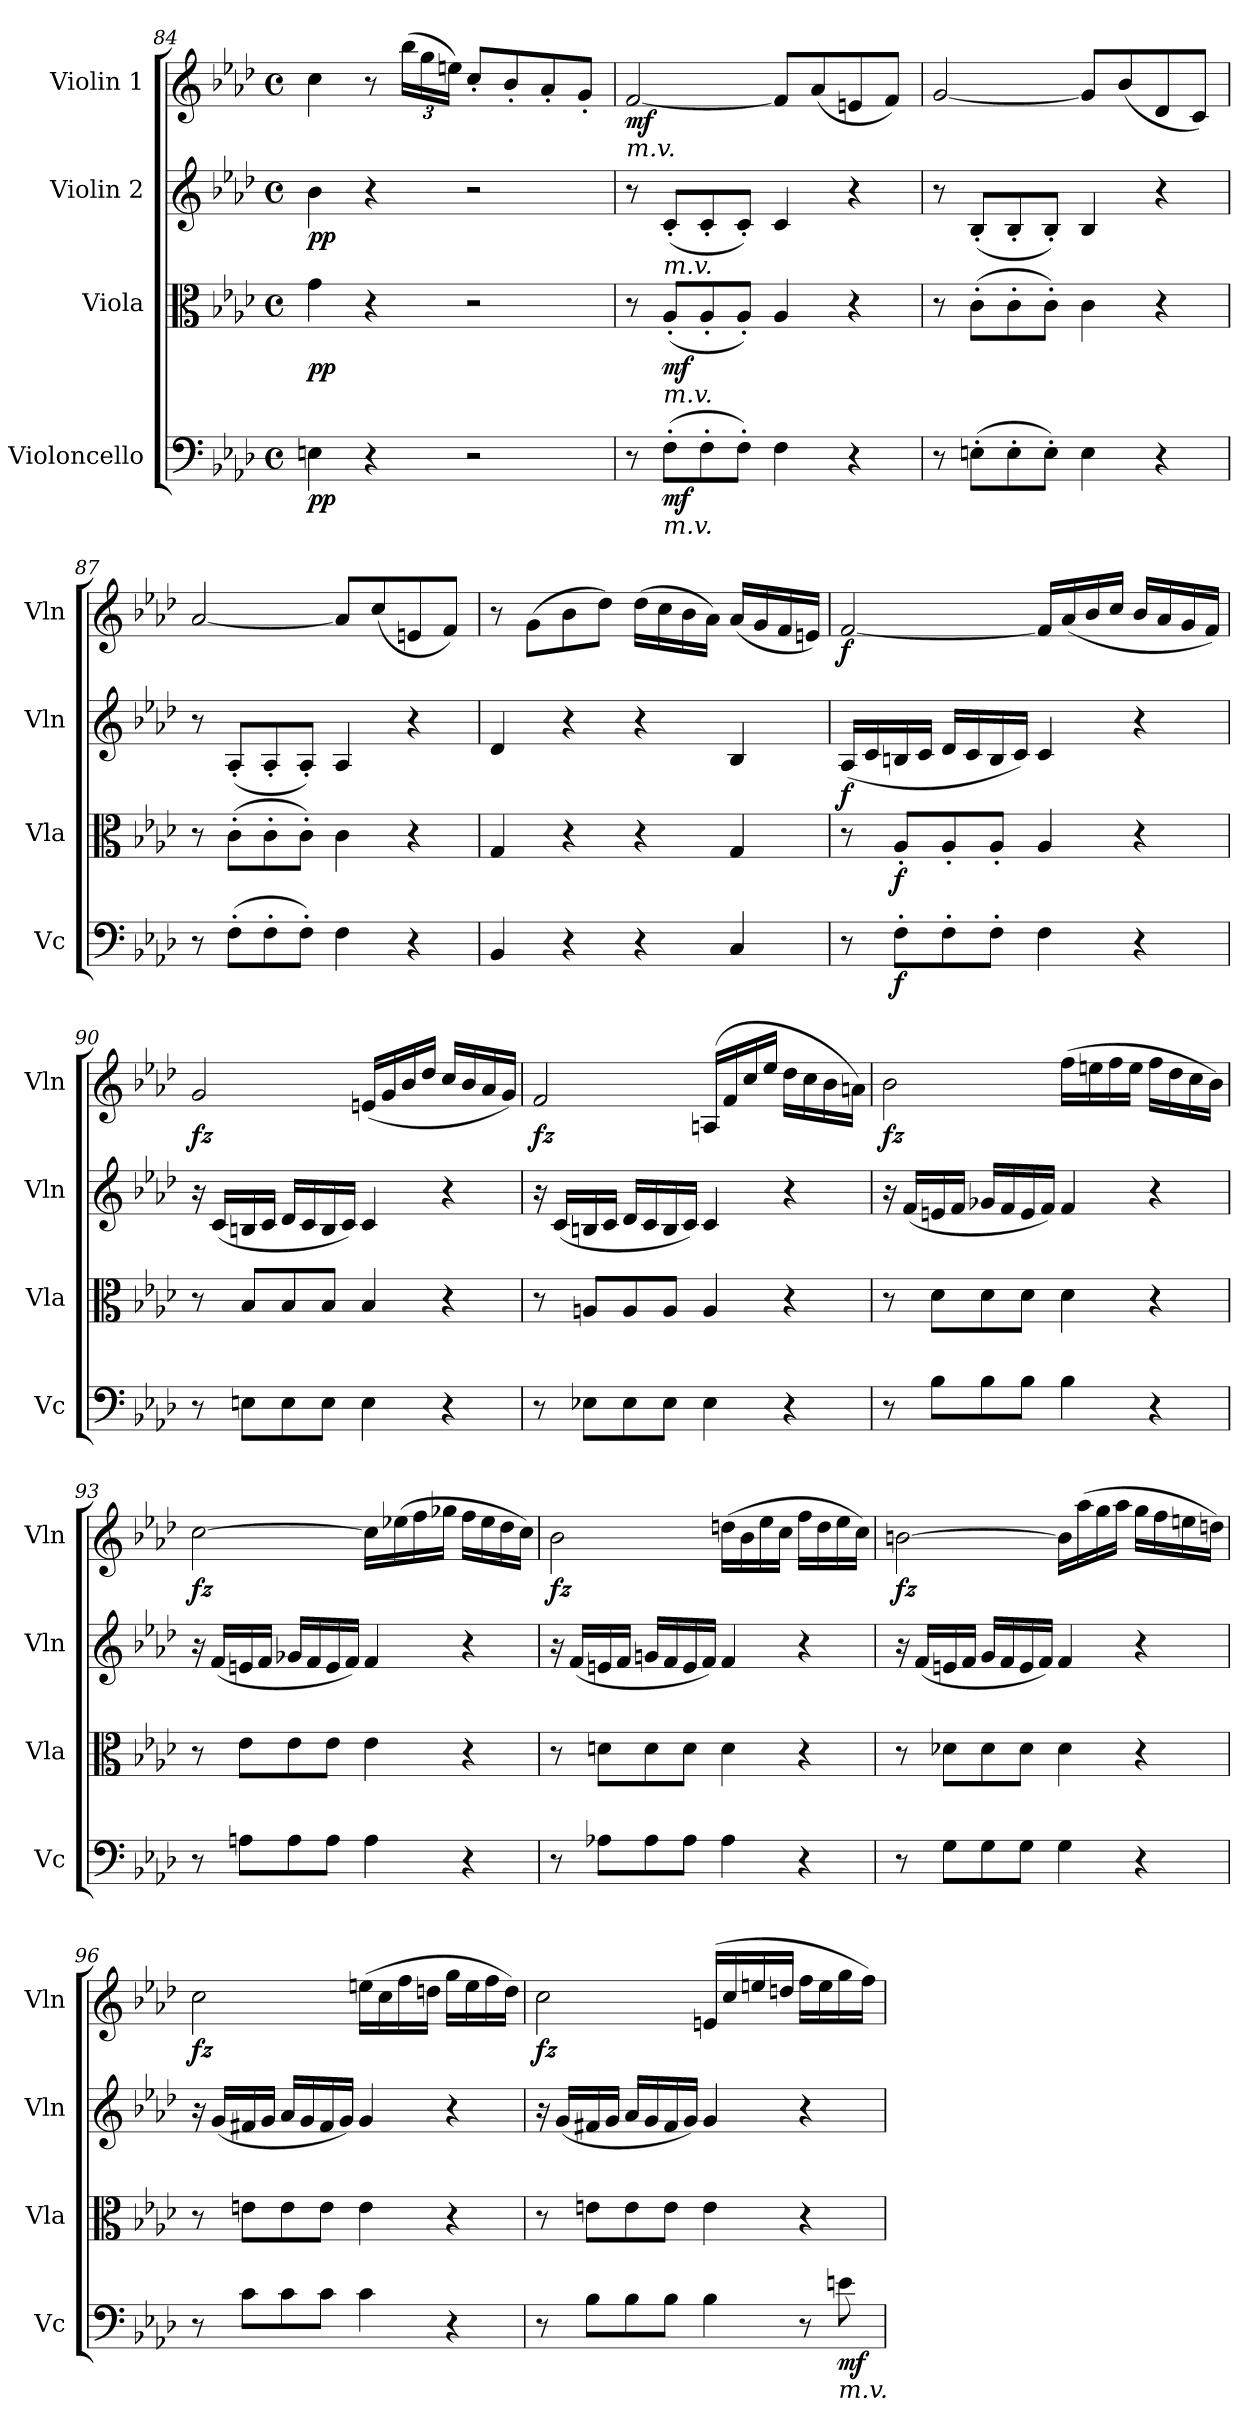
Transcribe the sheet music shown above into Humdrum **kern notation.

**kern	**dynam	**kern	**dynam	**kern	**dynam	**kern	**dynam
*part4	*part4	*part3	*part3	*part2	*part2	*part1	*part1
*staff4	*staff4	*staff3	*staff3	*staff2	*staff2	*staff1	*staff1
*I"Violoncello	*	*I"Viola	*	*I"Violin 2	*	*I"Violin 1	*
*I'Vc	*	*I'Vla	*	*I'Vln	*	*I'Vln	*
!!LO:LB:g=z
*clefF4	*	*clefC3	*	*clefG2	*	*clefG2	*
*k[b-e-a-d-]	*	*k[b-e-a-d-]	*	*k[b-e-a-d-]	*	*k[b-e-a-d-]	*
*M4/4	*	*M4/4	*	*M4/4	*	*M4/4	*
*met(c)	*	*met(c)	*	*met(c)	*	*met(c)	*
=84	=84	=84	=84	=84	=84	=84	=84
!	!LO:DY:b	!	!LO:DY:b	!	!LO:DY:b	!	!
4En\	pp	4g\	pp	4b-\	pp	4cc\	.
4r	.	4r	.	4r	.	8r	.
*	*	*	*	*	*	*Xbrackettup	*
.	.	.	.	.	.	(>24bb-\LL	.
.	.	.	.	.	.	24gg\	.
.	.	.	.	.	.	24een\JJ)	.
2r	.	2r	.	2r	.	8cc'/L	.
.	.	.	.	.	.	8b-'/	.
.	.	.	.	.	.	8a-'/	.
.	.	.	.	.	.	8g'/J	.
=85	=85	=85	=85	=85	=85	=85	=85
!	!	!	!	!	!	!LO:TX:b:i:t=m.v.	!
!	!	!	!	!	!	!	!LO:DY:b
8r	.	8r	.	8r	.	[2f/	mf
!	!	!	!	!LO:TX:b:i:t=m.v.	!	!	!
!	!	!LO:TX:b:i:t=m.v.	!	!	!	!	!
!LO:TX:b:i:t=m.v.	!	!	!	!	!	!	!
!	!LO:DY:b	!	!LO:DY:b	!	!LO:DY:b	!	!
(>8F'\L	mf	(<8A-'/L	mf	(<8c'/L	other-dynamics	.	.
8F'\	.	8A-'/	.	8c'/	.	.	.
8F'\J)	.	8A-'/J)	.	8c'/J)	.	.	.
4F\	.	4A-/	.	4c/	.	8f/L]	.
.	.	.	.	.	.	(<8a-/	.
4r	.	4r	.	4r	.	8en/	.
.	.	.	.	.	.	8f/J)	.
=86	=86	=86	=86	=86	=86	=86	=86
8r	.	8r	.	8r	.	[2g/	.
(>8En'\L	.	(>8c'\L	.	(<8B-'/L	.	.	.
8E'\	.	8c'\	.	8B-'/	.	.	.
8E'\J)	.	8c'\J)	.	8B-'/J)	.	.	.
4E\	.	4c\	.	4B-/	.	8g/L]	.
.	.	.	.	.	.	(<8b-/	.
4r	.	4r	.	4r	.	8d-/	.
.	.	.	.	.	.	8c/J)	.
=87	=87	=87	=87	=87	=87	=87	=87
8r	.	8r	.	8r	.	[2a-/	.
(>8F'\L	.	(>8c'\L	.	(<8A-'/L	.	.	.
8F'\	.	8c'\	.	8A-'/	.	.	.
8F'\J)	.	8c'\J)	.	8A-'/J)	.	.	.
4F\	.	4c\	.	4A-/	.	8a-/L]	.
.	.	.	.	.	.	(<8cc/	.
4r	.	4r	.	4r	.	8en/	.
.	.	.	.	.	.	8f/J)	.
=88	=88	=88	=88	=88	=88	=88	=88
4BB-/	.	4G/	.	4d-/	.	8r	.
.	.	.	.	.	.	(>8g\L	.
4r	.	4r	.	4r	.	8b-\	.
.	.	.	.	.	.	8dd-\J)	.
4r	.	4r	.	4r	.	(>16dd-\LL	.
.	.	.	.	.	.	16cc\	.
.	.	.	.	.	.	16b-\	.
.	.	.	.	.	.	16a-\JJ)	.
4C/	.	4G/	.	4B-/	.	(<16a-/LL	.
.	.	.	.	.	.	16g/	.
.	.	.	.	.	.	16f/	.
.	.	.	.	.	.	16en/JJ)	.
!!LO:LB:g=z
=89	=89	=89	=89	=89	=89	=89	=89
!	!	!	!	!	!LO:DY:b	!	!LO:DY:b
8r	.	8r	.	(<16A-/LL	f	[2f/	f
.	.	.	.	16c/	.	.	.
!	!LO:DY:b	!	!LO:DY:b	!	!	!	!
8F'\L	f	8A-'/L	f	16Bn/	.	.	.
.	.	.	.	16c/JJ	.	.	.
8F'\	.	8A-'/	.	16d-/LL	.	.	.
.	.	.	.	16c/	.	.	.
8F'\J	.	8A-'/J	.	16B/	.	.	.
.	.	.	.	16c/JJ)	.	.	.
4F\	.	4A-/	.	4c/	.	16f/LL]	.
.	.	.	.	.	.	(<16a-/	.
.	.	.	.	.	.	16b-/	.
.	.	.	.	.	.	16cc/JJ	.
4r	.	4r	.	4r	.	16b-/LL	.
.	.	.	.	.	.	16a-/	.
.	.	.	.	.	.	16g/	.
.	.	.	.	.	.	16f/JJ)	.
=90	=90	=90	=90	=90	=90	=90	=90
!	!	!	!	!	!	!	!LO:DY:b
8r	.	8r	.	16r	.	2g/	fz
.	.	.	.	(<16c/LL	.	.	.
8En\L	.	8B-/L	.	16Bn/	.	.	.
.	.	.	.	16c/JJ	.	.	.
8E\	.	8B-/	.	16d-/LL	.	.	.
.	.	.	.	16c/	.	.	.
8E\J	.	8B-/J	.	16B/	.	.	.
.	.	.	.	16c/JJ)	.	.	.
4E\	.	4B-/	.	4c/	.	(<16en/LL	.
.	.	.	.	.	.	16g/	.
.	.	.	.	.	.	16b-/	.
.	.	.	.	.	.	16dd-/JJ	.
4r	.	4r	.	4r	.	16cc/LL	.
.	.	.	.	.	.	16b-/	.
.	.	.	.	.	.	16a-/	.
.	.	.	.	.	.	16g/JJ)	.
=91	=91	=91	=91	=91	=91	=91	=91
!	!	!	!	!	!	!	!LO:DY:b
8r	.	8r	.	16r	.	2f/	fz
.	.	.	.	(<16c/LL	.	.	.
8E-X\L	.	8An/L	.	16Bn/	.	.	.
.	.	.	.	16c/JJ	.	.	.
8E-\	.	8A/	.	16d-/LL	.	.	.
.	.	.	.	16c/	.	.	.
8E-\J	.	8A/J	.	16B/	.	.	.
.	.	.	.	16c/JJ)	.	.	.
4E-\	.	4A/	.	4c/	.	(>16An/LL	.
.	.	.	.	.	.	16f/	.
.	.	.	.	.	.	16cc/	.
.	.	.	.	.	.	16ee-/JJ	.
4r	.	4r	.	4r	.	16dd-\LL	.
.	.	.	.	.	.	16cc\	.
.	.	.	.	.	.	16b-\	.
.	.	.	.	.	.	16an\JJ)	.
!!LO:LB:g=z
=92	=92	=92	=92	=92	=92	=92	=92
!	!	!	!	!	!	!	!LO:DY:b
8r	.	8r	.	16r	.	2b-\	fz
.	.	.	.	(<16f/LL	.	.	.
8B-\L	.	8d-\L	.	16en/	.	.	.
.	.	.	.	16f/JJ	.	.	.
8B-\	.	8d-\	.	16g-X/LL	.	.	.
.	.	.	.	16f/	.	.	.
8B-\J	.	8d-\J	.	16e/	.	.	.
.	.	.	.	16f/JJ)	.	.	.
4B-\	.	4d-\	.	4f/	.	(>16ff\LL	.
.	.	.	.	.	.	16een\	.
.	.	.	.	.	.	16ff\	.
.	.	.	.	.	.	16ee\JJ	.
4r	.	4r	.	4r	.	16ff\LL	.
.	.	.	.	.	.	16dd-\	.
.	.	.	.	.	.	16cc\	.
.	.	.	.	.	.	16b-\JJ)	.
=93	=93	=93	=93	=93	=93	=93	=93
!	!	!	!	!	!	!	!LO:DY:b
8r	.	8r	.	16r	.	[2cc\	fz
.	.	.	.	(<16f/LL	.	.	.
8An\L	.	8e-\L	.	16en/	.	.	.
.	.	.	.	16f/JJ	.	.	.
8A\	.	8e-\	.	16g-X/LL	.	.	.
.	.	.	.	16f/	.	.	.
8A\J	.	8e-\J	.	16e/	.	.	.
.	.	.	.	16f/JJ)	.	.	.
4A\	.	4e-\	.	4f/	.	16cc\LL]	.
.	.	.	.	.	.	(>16ee-X\	.
.	.	.	.	.	.	16ff\	.
.	.	.	.	.	.	16gg-X\JJ	.
4r	.	4r	.	4r	.	16ff\LL	.
.	.	.	.	.	.	16ee-\	.
.	.	.	.	.	.	16dd-\	.
.	.	.	.	.	.	16cc\JJ)	.
=94	=94	=94	=94	=94	=94	=94	=94
!	!	!	!	!	!	!	!LO:DY:b
8r	.	8r	.	16r	.	2b-\	fz
.	.	.	.	(<16f/LL	.	.	.
8A-X\L	.	8dn\L	.	16en/	.	.	.
.	.	.	.	16f/JJ	.	.	.
8A-\	.	8d\	.	16gn/LL	.	.	.
.	.	.	.	16f/	.	.	.
8A-\J	.	8d\J	.	16e/	.	.	.
.	.	.	.	16f/JJ)	.	.	.
4A-\	.	4d\	.	4f/	.	(>16ddn\LL	.
.	.	.	.	.	.	16b-\	.
.	.	.	.	.	.	16ee-\	.
.	.	.	.	.	.	16cc\JJ	.
4r	.	4r	.	4r	.	16ff\LL	.
.	.	.	.	.	.	16dd\	.
.	.	.	.	.	.	16ee-\	.
.	.	.	.	.	.	16cc\JJ)	.
!!LO:PB:g=z
=95	=95	=95	=95	=95	=95	=95	=95
!	!	!	!	!	!	!	!LO:DY:b
8r	.	8r	.	16r	.	[2bn\	fz
.	.	.	.	(<16f/LL	.	.	.
8G\L	.	8d-X\L	.	16en/	.	.	.
.	.	.	.	16f/JJ	.	.	.
8G\	.	8d-\	.	16g/LL	.	.	.
.	.	.	.	16f/	.	.	.
8G\J	.	8d-\J	.	16e/	.	.	.
.	.	.	.	16f/JJ)	.	.	.
4G\	.	4d-\	.	4f/	.	16b\LL]	.
.	.	.	.	.	.	(>16aa-\	.
.	.	.	.	.	.	16gg\	.
.	.	.	.	.	.	16aa-\JJ	.
4r	.	4r	.	4r	.	16gg\LL	.
.	.	.	.	.	.	16ff\	.
.	.	.	.	.	.	16een\	.
.	.	.	.	.	.	16ddn\JJ)	.
=96	=96	=96	=96	=96	=96	=96	=96
!	!	!	!	!	!	!	!LO:DY:b
8r	.	8r	.	16r	.	2cc\	fz
.	.	.	.	(<16g/LL	.	.	.
8c\L	.	8en\L	.	16f#X/	.	.	.
.	.	.	.	16g/JJ	.	.	.
8c\	.	8e\	.	16a-/LL	.	.	.
.	.	.	.	16g/	.	.	.
8c\J	.	8e\J	.	16f#/	.	.	.
.	.	.	.	16g/JJ)	.	.	.
4c\	.	4e\	.	4g/	.	(>16een\LL	.
.	.	.	.	.	.	16cc\	.
.	.	.	.	.	.	16ff\	.
.	.	.	.	.	.	16ddn\JJ	.
4r	.	4r	.	4r	.	16gg\LL	.
.	.	.	.	.	.	16ee\	.
.	.	.	.	.	.	16ff\	.
.	.	.	.	.	.	16dd\JJ)	.
=97	=97	=97	=97	=97	=97	=97	=97
!	!	!	!	!	!	!	!LO:DY:b
8r	.	8r	.	16r	.	2cc\	fz
.	.	.	.	(<16g/LL	.	.	.
8B-\L	.	8en\L	.	16f#X/	.	.	.
.	.	.	.	16g/JJ	.	.	.
8B-\	.	8e\	.	16a-/LL	.	.	.
.	.	.	.	16g/	.	.	.
8B-\J	.	8e\J	.	16f#/	.	.	.
.	.	.	.	16g/JJ)	.	.	.
4B-\	.	4e\	.	4g/	.	(>16en/LL	.
.	.	.	.	.	.	16cc/	.
.	.	.	.	.	.	16een/	.
.	.	.	.	.	.	16ddn/JJ	.
8r	.	4r	.	4r	.	16ff\LL	.
.	.	.	.	.	.	16ee\	.
!LO:TX:b:i:t=m.v.	!	!	!	!	!	!	!
!	!LO:DY:b	!	!	!	!	!	!
8en\	mf	.	.	.	.	16gg\	.
.	.	.	.	.	.	16ff\JJ)	.
=	=	=	=	=	=	=	=
*-	*-	*-	*-	*-	*-	*-	*-
